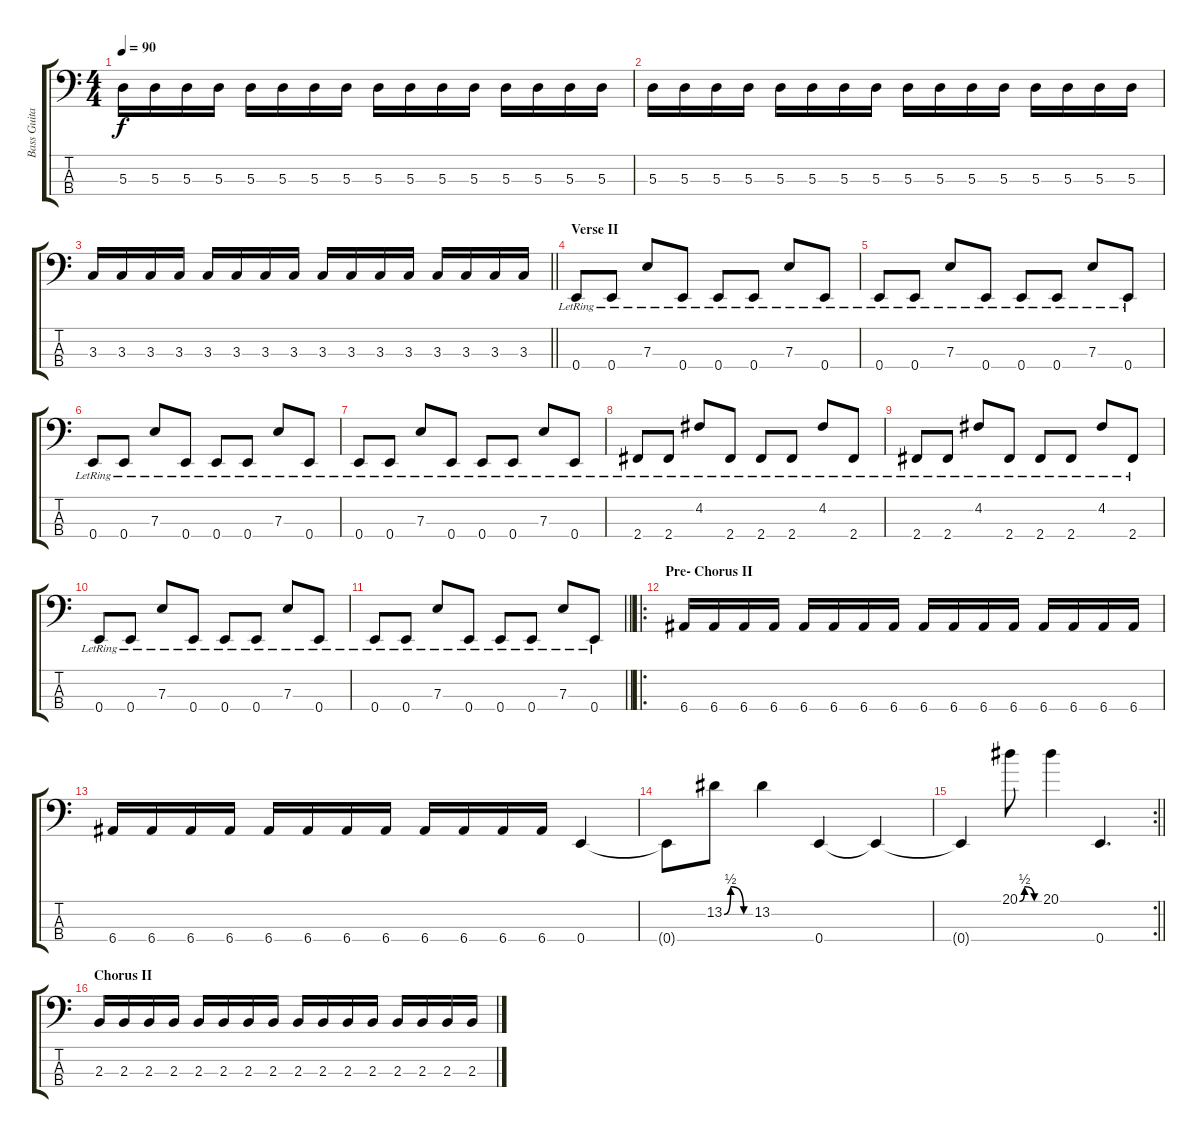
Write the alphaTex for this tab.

\track ("Bass Guitar" "Bass Guita") {instrument electricbassfinger}
\staff {score tabs}
\tuning (G2 D2 A1 E1) {hide}
\ts (4 4)
\tempo 90
\clef f4
\ks c
5.3.16{dy f} 5.3.16 5.3.16 5.3.16 5.3.16 5.3.16 5.3.16 5.3.16 5.3.16 5.3.16 5.3.16 5.3.16 5.3.16 5.3.16 5.3.16 5.3.16 |
5.3.16 5.3.16 5.3.16 5.3.16 5.3.16 5.3.16 5.3.16 5.3.16 5.3.16 5.3.16 5.3.16 5.3.16 5.3.16 5.3.16 5.3.16 5.3.16 |
\barLineRight lightlight
3.3.16 3.3.16 3.3.16 3.3.16 3.3.16 3.3.16 3.3.16 3.3.16 3.3.16 3.3.16 3.3.16 3.3.16 3.3.16 3.3.16 3.3.16 3.3.16 |
\section ("" "Verse II")
0.4{lr}.8 0.4{lr}.8 7.3{lr}.8 0.4{lr}.8 0.4{lr}.8 0.4{lr}.8 7.3{lr}.8 0.4{lr}.8 |
0.4{lr}.8 0.4{lr}.8 7.3{lr}.8 0.4{lr}.8 0.4{lr}.8 0.4{lr}.8 7.3{lr}.8 0.4{lr}.8 |
0.4{lr}.8 0.4{lr}.8 7.3{lr}.8 0.4{lr}.8 0.4{lr}.8 0.4{lr}.8 7.3{lr}.8 0.4{lr}.8 |
0.4{lr}.8 0.4{lr}.8 7.3{lr}.8 0.4{lr}.8 0.4{lr}.8 0.4{lr}.8 7.3{lr}.8 0.4{lr}.8 |
2.4{lr}.8 2.4{lr}.8 4.2{lr}.8 2.4{lr}.8 2.4{lr}.8 2.4{lr}.8 4.2{lr}.8 2.4{lr}.8 |
2.4{lr}.8 2.4{lr}.8 4.2{lr}.8 2.4{lr}.8 2.4{lr}.8 2.4{lr}.8 4.2{lr}.8 2.4{lr}.8 |
0.4{lr}.8 0.4{lr}.8 7.3{lr}.8 0.4{lr}.8 0.4{lr}.8 0.4{lr}.8 7.3{lr}.8 0.4{lr}.8 |
\barLineRight lightlight
0.4{lr}.8 0.4{lr}.8 7.3{lr}.8 0.4{lr}.8 0.4{lr}.8 0.4{lr}.8 7.3{lr}.8 0.4{lr}.8 |
\ro
\section ("" "Pre- Chorus II")
6.4.16 6.4.16 6.4.16 6.4.16 6.4.16 6.4.16 6.4.16 6.4.16 6.4.16 6.4.16 6.4.16 6.4.16 6.4.16 6.4.16 6.4.16 6.4.16 |
6.4.16 6.4.16 6.4.16 6.4.16 6.4.16 6.4.16 6.4.16 6.4.16 6.4.16 6.4.16 6.4.16 6.4.16 0.4.4 |
0.4{t}.8 13.2{be (custom 0 0 15 2 45 0 60 0)}.8 13.2.4 0.4.4 0.4{t}.4 |
\rc 2
\barLineRight lightlight
0.4{t}.4 20.1{be (custom 0 0 15 2 45 0 60 0)}.8 20.1.4 0.4.4{d} |
\section ("" "Chorus II")
2.3.16 2.3.16 2.3.16 2.3.16 2.3.16 2.3.16 2.3.16 2.3.16 2.3.16 2.3.16 2.3.16 2.3.16 2.3.16 2.3.16 2.3.16 2.3.16
